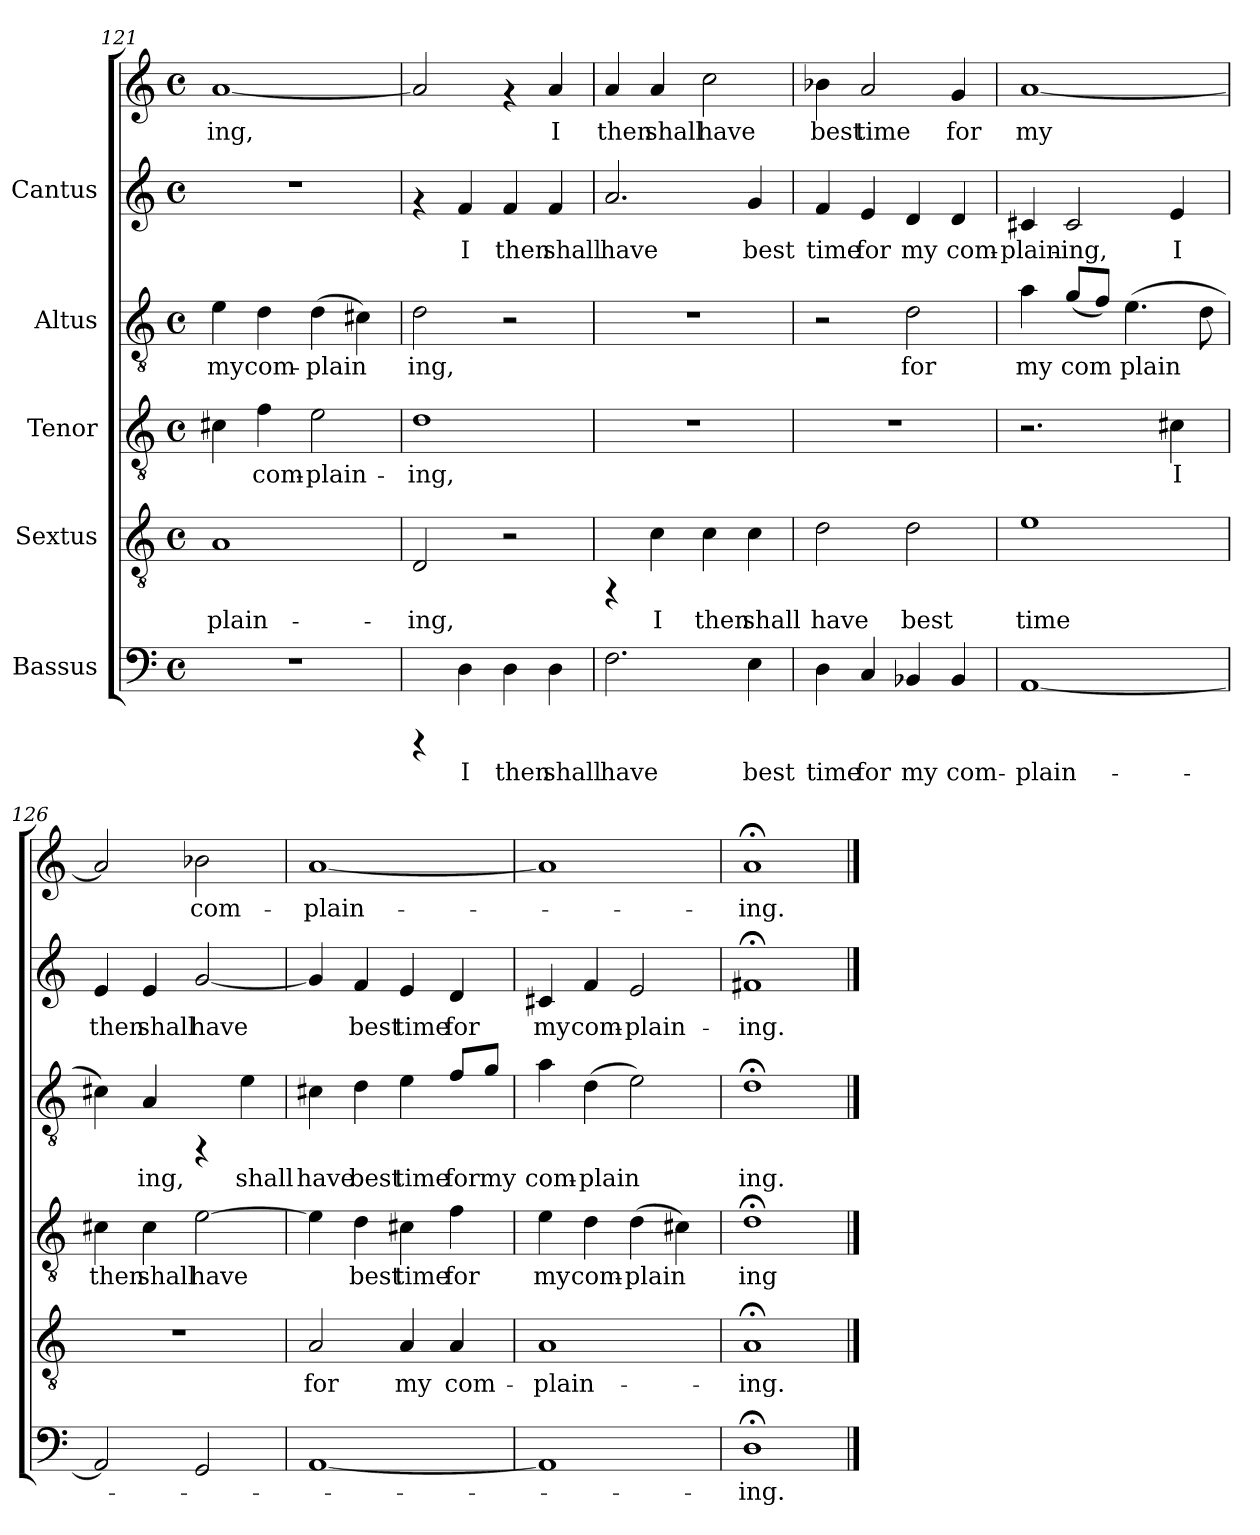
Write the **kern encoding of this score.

**kern	**text	**kern	**text	**kern	**text	**kern	**text	**kern	**text	**kern	**text
*part5	*part5	*part4	*part4	*part3	*part3	*part2	*part2	*part1	*part1	*part1	*part1
*staff6	*staff6	*staff5	*staff5	*staff4	*staff4	*staff3	*staff3	*staff2	*staff2	*staff1	*staff1
*I"Bassus	*	*I"Sextus	*	*I"Tenor	*	*I"Altus	*	*I"Cantus	*	*	*
!!LO:PB:g=z
*clefF4	*	*clefGv2	*	*clefGv2	*	*clefGv2	*	*clefG2	*	*clefG2	*
*M4/4	*	*M4/4	*	*M4/4	*	*M4/4	*	*M4/4	*	*M4/4	*
*met(c)	*	*met(c)	*	*met(c)	*	*met(c)	*	*met(c)	*	*met(c)	*
=121	=121	=121	=121	=121	=121	=121	=121	=121	=121	=121	=121
!	!	!	!LO:LY:b:cj	!	!LO:LY:b:cj	!	!LO:LY:b:cj	!	!	!	!LO:LY:b:cj
1r	.	1A	-plain-	4c#X\	.	4e\	my	1r	.	[<1a	-ing,
!	!	!	!	!	!LO:LY:b:cj	!	!LO:LY:b:cj	!	!	!	!
.	.	.	.	4f\	com-	4d\	com-	.	.	.	.
!	!	!	!	!	!LO:LY:b:cj	!	!LO:LY:b:cj	!	!	!	!
.	.	.	.	2e\	-plain-	(>4d\	-plain-	.	.	.	.
!	!	!	!	!	!	!	!LO:LY:b:cj	!	!	!	!
.	.	.	.	.	.	4c#X\)	--	.	.	.	.
=122	=122	=122	=122	=122	=122	=122	=122	=122	=122	=122	=122
!	!	!	!LO:LY:b:cj	!	!LO:LY:b:cj	!	!LO:LY:b:cj	!	!	!	!LO:LY:b:cj
4rCCC	.	2D/	-ing,	1d	-ing,	2d\	-ing,	4rf	.	2a/]	.
!	!LO:LY:b:cj	!	!	!	!	!	!	!	!LO:LY:b:cj	!	!
4D\	I	.	.	.	.	.	.	4f/	I	.	.
!	!LO:LY:b:cj	!	!	!	!	!	!	!	!LO:LY:b:cj	!	!
4D\	then	2r	.	.	.	2r	.	4f/	then	4rf	.
!	!LO:LY:b:cj	!	!	!	!	!	!	!	!LO:LY:b:cj	!	!LO:LY:b:cj
4D\	shall	.	.	.	.	.	.	4f/	shall	4a/	I
=123	=123	=123	=123	=123	=123	=123	=123	=123	=123	=123	=123
!	!LO:LY:b:cj	!	!	!	!	!	!	!	!LO:LY:b:cj	!	!LO:LY:b:cj
2.F\	have	4rFF	.	1r	.	1r	.	2.a/	have	4a/	then
!	!	!	!LO:LY:b:cj	!	!	!	!	!	!	!	!LO:LY:b:cj
.	.	4c\	I	.	.	.	.	.	.	4a/	shall
!	!	!	!LO:LY:b:cj	!	!	!	!	!	!	!	!LO:LY:b:cj
.	.	4c\	then	.	.	.	.	.	.	2cc\	have
!	!LO:LY:b:cj	!	!LO:LY:b:cj	!	!	!	!	!	!LO:LY:b:cj	!	!
4E\	best	4c\	shall	.	.	.	.	4g/	best	.	.
=124	=124	=124	=124	=124	=124	=124	=124	=124	=124	=124	=124
!	!LO:LY:b:cj	!	!LO:LY:b:cj	!	!	!	!	!	!LO:LY:b:cj	!	!LO:LY:b:cj
4D\	time	2d\	have	1r	.	2r	.	4f/	time	4b-X\	best
!	!LO:LY:b:cj	!	!	!	!	!	!	!	!LO:LY:b:cj	!	!LO:LY:b:cj
4C/	for	.	.	.	.	.	.	4e/	for	2a/	time
!	!LO:LY:b:cj	!	!LO:LY:b:cj	!	!	!	!LO:LY:b:cj	!	!LO:LY:b:cj	!	!
4BB-X/	my	2d\	best	.	.	2d\	for	4d/	my	.	.
!	!LO:LY:b:cj	!	!	!	!	!	!	!	!LO:LY:b:cj	!	!LO:LY:b:cj
4BB-/	com-	.	.	.	.	.	.	4d/	com-	4g/	for
=125	=125	=125	=125	=125	=125	=125	=125	=125	=125	=125	=125
!	!LO:LY:b:cj	!	!LO:LY:b:cj	!	!	!	!LO:LY:b:cj	!	!LO:LY:b:cj	!	!LO:LY:b:cj
[<1AA	-plain-	1e	time	2.r	.	4a\	my	4c#X/	plain-	[<1a	-my
!	!	!	!	!	!	!	!LO:LY:b:cj	!	!LO:LY:b:cj	!	!
.	.	.	.	.	.	(<8g/L	com-	2c#/	-ing,	.	.
!	!	!	!	!	!	!	!LO:LY:b:cj	!	!	!	!
.	.	.	.	.	.	8f/J)	-	.	.	.	.
!	!	!	!	!	!	!	!LO:LY:b:cj	!	!	!	!
.	.	.	.	.	.	(>4.e\	plain-	.	.	.	.
!	!	!	!	!	!LO:LY:b:cj	!	!	!	!LO:LY:b:cj	!	!
.	.	.	.	4c#X\	I	.	.	4e/	I	.	.
!	!	!	!	!	!	!	!LO:LY:b:cj	!	!	!	!
.	.	.	.	.	.	8d\	--	.	.	.	.
!!LO:LB:g=z
=126	=126	=126	=126	=126	=126	=126	=126	=126	=126	=126	=126
!	!	!	!	!	!LO:LY:b:cj	!	!LO:LY:b:cj	!	!LO:LY:b:cj	!	!LO:LY:b:cj
2AA/]	.	1r	.	4c#X\	then	4c#X\)	-	4e/	-then	2a/]	.
!	!	!	!	!	!LO:LY:b:cj	!	!LO:LY:b:cj	!	!LO:LY:b:cj	!	!
.	.	.	.	4c#\	shall	4A/	ing,	4e/	shall	.	.
!	!	!	!	!	!LO:LY:b:cj	!	!	!	!LO:LY:b:cj	!	!LO:LY:b:cj
2GG/	.	.	.	[>2e\	have	4rFF	.	[<2g/	have	2b-X\	com-
!	!	!	!	!	!	!	!LO:LY:b:cj	!	!	!	!
.	.	.	.	.	.	4e\	shall	.	.	.	.
=127	=127	=127	=127	=127	=127	=127	=127	=127	=127	=127	=127
!	!	!	!LO:LY:b:cj	!	!LO:LY:b:cj	!	!LO:LY:b:cj	!	!LO:LY:b:cj	!	!LO:LY:b:cj
[<1AA	.	2A/	for	4e\]	.	4c#X\	have	4g/]	-	[<1a	plain-
!	!	!	!	!	!LO:LY:b:cj	!	!LO:LY:b:cj	!	!LO:LY:b:cj	!	!
.	.	.	.	4d\	best	4d\	best	4f/	best	.	.
!	!	!	!LO:LY:b:cj	!	!LO:LY:b:cj	!	!LO:LY:b:cj	!	!LO:LY:b:cj	!	!
.	.	4A/	my	4c#X\	time	4e\	time	4e/	time	.	.
!	!	!	!LO:LY:b:cj	!	!LO:LY:b:cj	!	!LO:LY:b:cj	!	!LO:LY:b:cj	!	!
.	.	4A/	com-	4f\	for	8f/L	for	4d/	for	.	.
!	!	!	!	!	!	!	!LO:LY:b:cj	!	!	!	!
.	.	.	.	.	.	8g/J	my	.	.	.	.
=128	=128	=128	=128	=128	=128	=128	=128	=128	=128	=128	=128
!	!	!	!LO:LY:b:cj	!	!LO:LY:b:cj	!	!LO:LY:b:cj	!	!LO:LY:b:cj	!	!
1AA]	.	1A	-plain-	4e\	my	4a\	com-	4c#X/	my	1a]	.
!	!	!	!	!	!LO:LY:b:cj	!	!LO:LY:b:cj	!	!LO:LY:b:cj	!	!
.	.	.	.	4d\	com-	(>4d\	-plain-	4f/	com-	.	.
!	!	!	!	!	!LO:LY:b:cj	!	!LO:LY:b:cj	!	!LO:LY:b:cj	!	!
.	.	.	.	(>4d\	-plain-	2e\)	--	2e/	-plain-	.	.
!	!	!	!	!	!LO:LY:b:cj	!	!	!	!	!	!
.	.	.	.	4c#X\)	--	.	.	.	.	.	.
=129	=129	=129	=129	=129	=129	=129	=129	=129	=129	=129	=129
!	!LO:LY:b:cj	!	!LO:LY:b:cj	!	!LO:LY:b:cj	!	!LO:LY:b:cj	!	!LO:LY:b:cj	!	!LO:LY:b:cj
1D;<	-ing.	1A;<	-ing.	1d;<	-ing	1d;<	-ing.	1f#X;<	ing.	1a;<	-ing.
==	==	==	==	==	==	==	==	==	==	==	==
*-	*-	*-	*-	*-	*-	*-	*-	*-	*-	*-	*-
